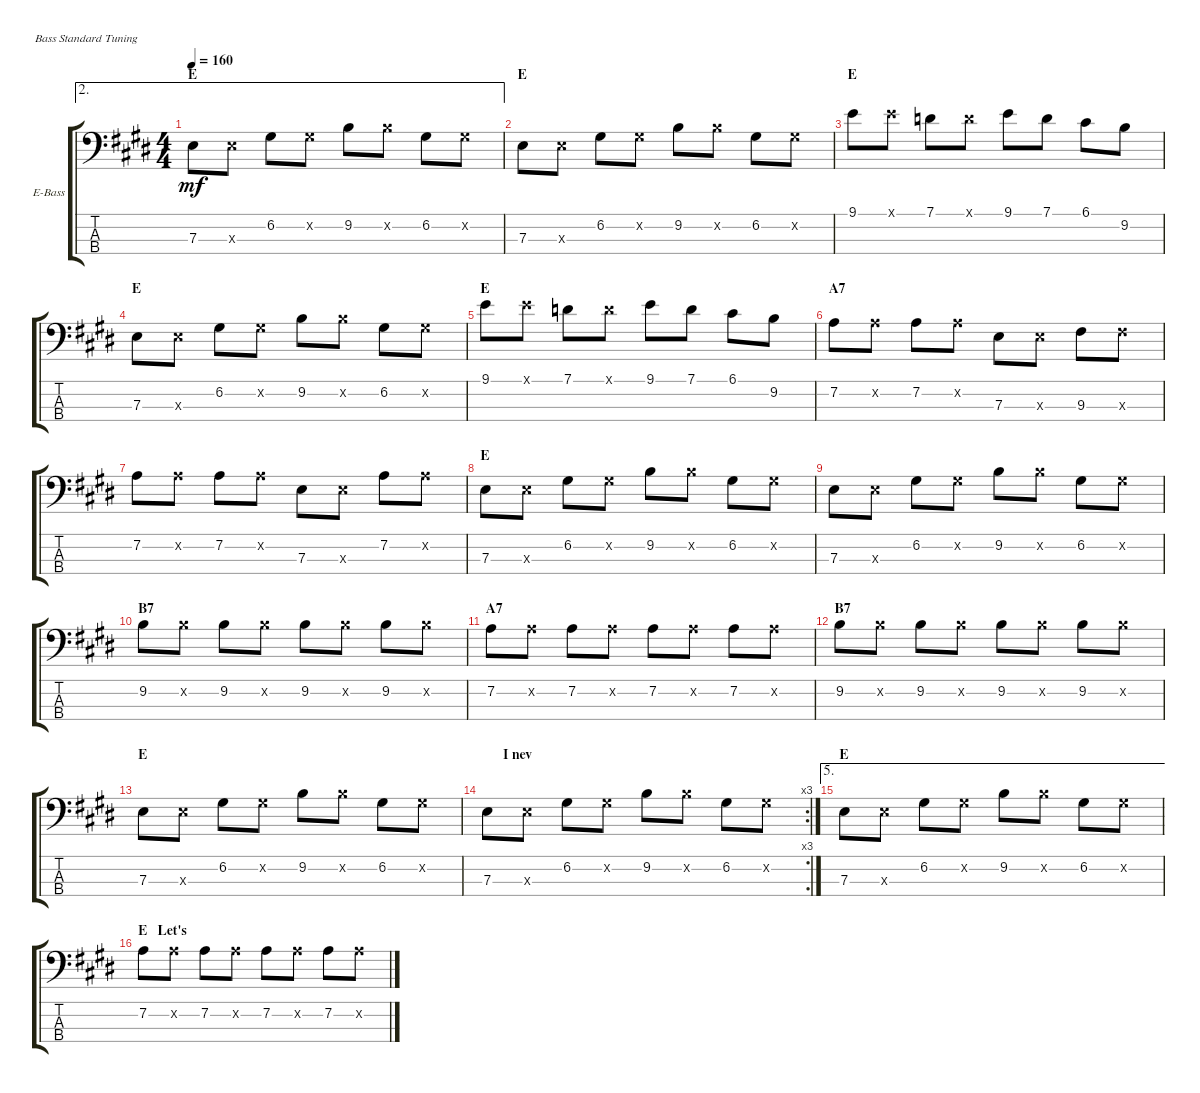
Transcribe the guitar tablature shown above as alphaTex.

\defaultSystemsLayout 4
\bracketExtendMode groupsimilarinstruments
\firstSystemTrackNameOrientation horizontal
\otherSystemsTrackNameOrientation horizontal
\track ("Electric Bass" "E-Bass") {instrument electricbassfinger}
\staff {score tabs}
\tuning (G2 D2 A1 E1)
\ae 2
\ts (4 4)
\section ("" "E")
\tempo 160
\clef f4
\scale
0.278195
\ks e
7.3.8{dy mf} 7.3{x}.8 6.2.8 6.2{x}.8 9.2.8 9.2{x}.8 6.2.8 6.2{x}.8 |
\section ("" "E")
\scale
0.227712 7.3.8 7.3{x}.8 6.2.8 6.2{x}.8 9.2.8 9.2{x}.8 6.2.8 6.2{x}.8 |
\section ("" "E")
\scale
0.168377 9.1.8 9.1{x}.8 7.1.8 7.1{x}.8 9.1.8 7.1.8 6.1.8 9.2.8 |
\section ("" "E")
\scale
0.150376 7.3.8 7.3{x}.8 6.2.8 6.2{x}.8 9.2.8 9.2{x}.8 6.2.8 6.2{x}.8 |
\section ("" "E")
\scale
0.175439 9.1.8 9.1{x}.8 7.1.8 7.1{x}.8 9.1.8 7.1.8 6.1.8 9.2.8 |
\section ("" "A7")
7.2.8 7.2{x}.8 7.2.8 7.2{x}.8 7.3.8 7.3{x}.8 9.3.8 9.3{x}.8 |
7.2.8 7.2{x}.8 7.2.8 7.2{x}.8 7.3.8 7.3{x}.8 7.2.8 7.2{x}.8 |
\section ("" "E")
7.3.8 7.3{x}.8 6.2.8 6.2{x}.8 9.2.8 9.2{x}.8 6.2.8 6.2{x}.8 |
7.3.8 7.3{x}.8 6.2.8 6.2{x}.8 9.2.8 9.2{x}.8 6.2.8 6.2{x}.8 |
\section ("" "B7")
9.2.8 9.2{x}.8 9.2.8 9.2{x}.8 9.2.8 9.2{x}.8 9.2.8 9.2{x}.8 |
\section ("" "A7")
7.2.8 7.2{x}.8 7.2.8 7.2{x}.8 7.2.8 7.2{x}.8 7.2.8 7.2{x}.8 |
\section ("" "B7")
9.2.8 9.2{x}.8 9.2.8 9.2{x}.8 9.2.8 9.2{x}.8 9.2.8 9.2{x}.8 |
\section ("" "E")
7.3.8 7.3{x}.8 6.2.8 6.2{x}.8 9.2.8 9.2{x}.8 6.2.8 6.2{x}.8 |
\rc 3
\section ("" "      I nev")
7.3.8 7.3{x}.8 6.2.8 6.2{x}.8 9.2.8 9.2{x}.8 6.2.8 6.2{x}.8 |
\ae 5
\section ("" "E")
7.3.8 7.3{x}.8 6.2.8 6.2{x}.8 9.2.8 9.2{x}.8 6.2.8 6.2{x}.8 |
\section ("" "E   Let's")
7.2.8 7.2{x}.8 7.2.8 7.2{x}.8 7.2.8 7.2{x}.8 7.2.8 7.2{x}.8
